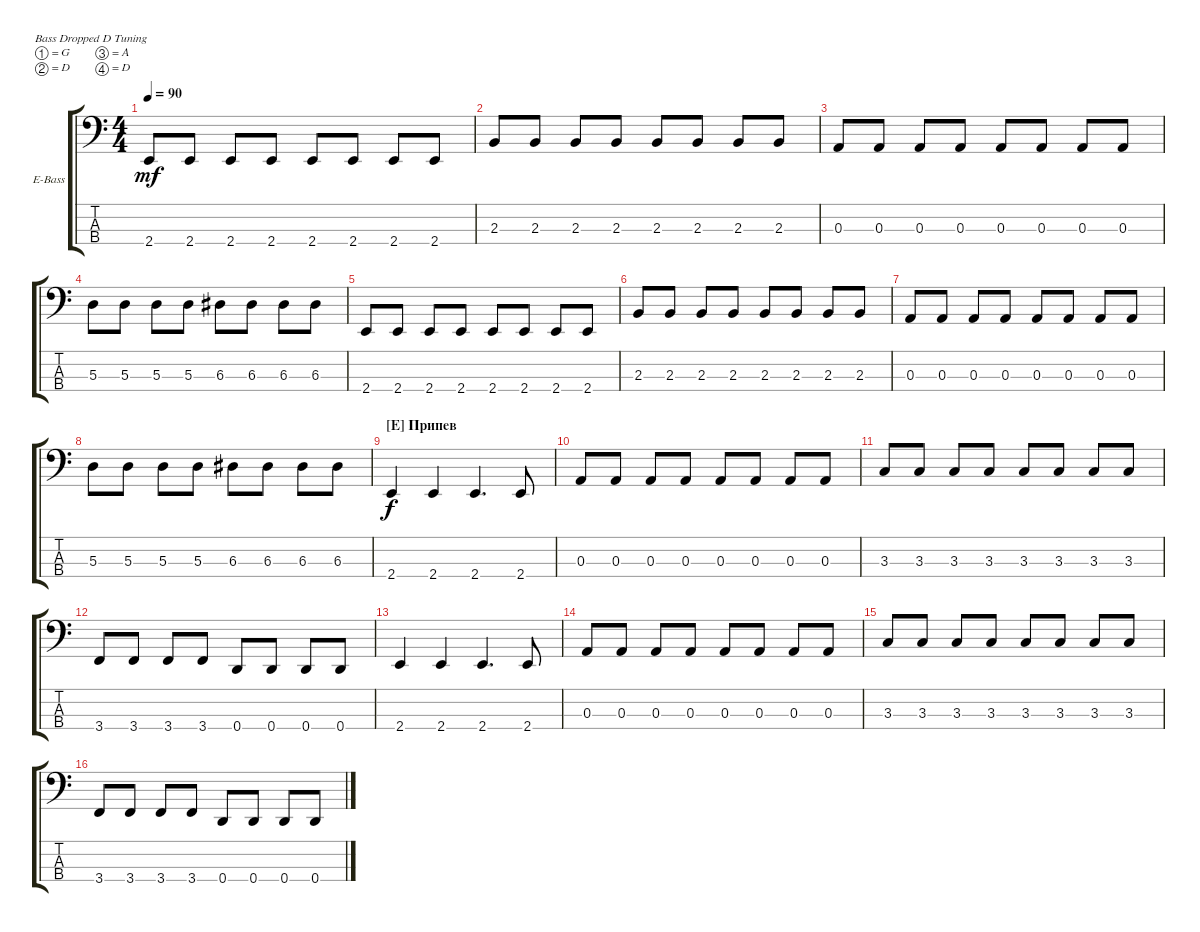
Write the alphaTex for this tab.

\defaultSystemsLayout 4
\bracketExtendMode groupsimilarinstruments
\firstSystemTrackNameOrientation horizontal
\otherSystemsTrackNameOrientation horizontal
\track ("Bass" "E-Bass") {instrument electricbassfinger}
\staff {score tabs}
\tuning (G2 D2 A1 D1)
\ts (4 4)
\tempo 90
\clef f4
\ks c
2.4.8{dy mf} 2.4.8 2.4.8 2.4.8 2.4.8 2.4.8 2.4.8 2.4.8 |
2.3.8 2.3.8 2.3.8 2.3.8 2.3.8 2.3.8 2.3.8 2.3.8 |
0.3.8 0.3.8 0.3.8 0.3.8 0.3.8 0.3.8 0.3.8 0.3.8 |
5.3.8 5.3.8 5.3.8 5.3.8 6.3.8 6.3.8 6.3.8 6.3.8 |
2.4.8 2.4.8 2.4.8 2.4.8 2.4.8 2.4.8 2.4.8 2.4.8 |
2.3.8 2.3.8 2.3.8 2.3.8 2.3.8 2.3.8 2.3.8 2.3.8 |
0.3.8 0.3.8 0.3.8 0.3.8 0.3.8 0.3.8 0.3.8 0.3.8 |
5.3.8 5.3.8 5.3.8 5.3.8 6.3.8 6.3.8 6.3.8 6.3.8 |
\section ("E" "Припев")
2.4.4{dy f} 2.4.4 2.4.4{d} 2.4.8 |
0.3.8 0.3.8 0.3.8 0.3.8 0.3.8 0.3.8 0.3.8 0.3.8 |
3.3.8 3.3.8 3.3.8 3.3.8 3.3.8 3.3.8 3.3.8 3.3.8 |
3.4.8 3.4.8 3.4.8 3.4.8 0.4.8 0.4.8 0.4.8 0.4.8 |
2.4.4 2.4.4 2.4.4{d} 2.4.8 |
0.3.8 0.3.8 0.3.8 0.3.8 0.3.8 0.3.8 0.3.8 0.3.8 |
3.3.8 3.3.8 3.3.8 3.3.8 3.3.8 3.3.8 3.3.8 3.3.8 |
3.4.8 3.4.8 3.4.8 3.4.8 0.4.8 0.4.8 0.4.8 0.4.8
